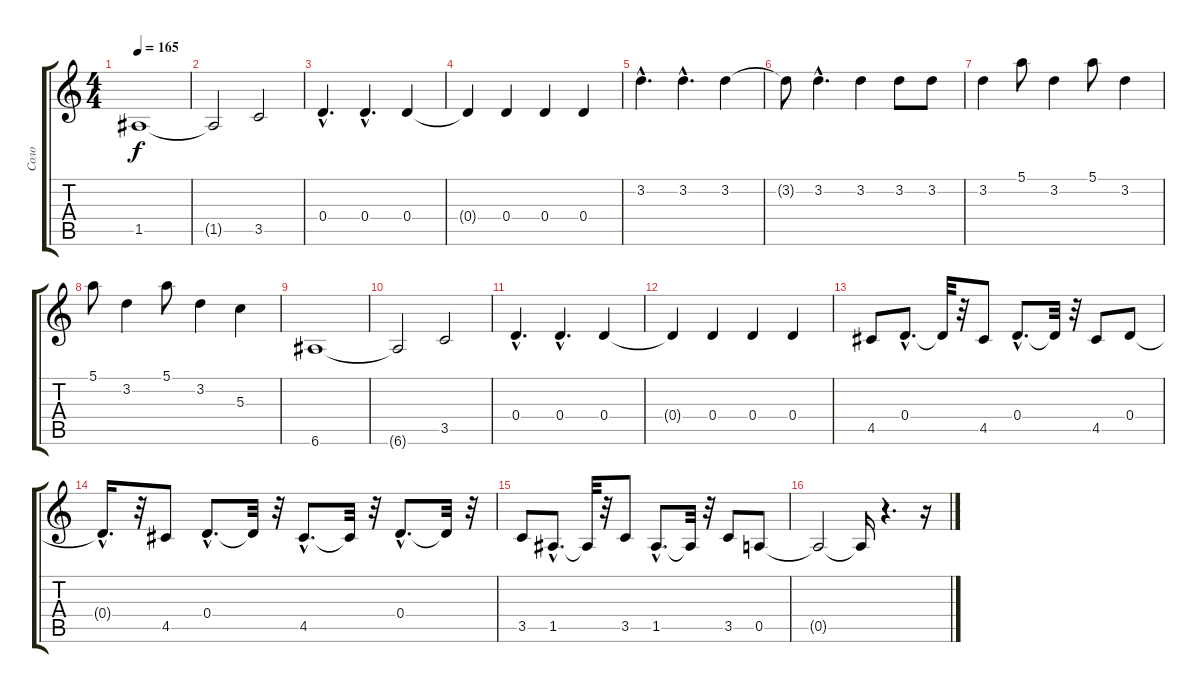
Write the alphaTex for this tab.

\track ("Соло" "Соло") {instrument overdrivenguitar}
\staff {score tabs}
\tuning (E4 B3 G3 D3 A2 E2) {hide}
\ts (4 4)
\tempo 165
\clef g2
\ks c
1.5.1{dy f} |
1.5{t}.2 3.5.2 |
0.4{hac}.4{d} 0.4{hac}.4{d} 0.4.4 |
0.4{t}.4 0.4.4 0.4.4 0.4.4 |
3.2{hac}.4{d} 3.2{hac}.4{d} 3.2.4 |
3.2{t}.8 3.2{hac}.4{d} 3.2.4 3.2.8 3.2.8 |
3.2.4 5.1.8 3.2.4 5.1.8 3.2.4 |
5.1.8 3.2.4 5.1.8 3.2.4 5.3.4 |
6.6.1 |
6.6{t}.2 3.5.2 |
0.4{hac}.4{d} 0.4{hac}.4{d} 0.4.4 |
0.4{t}.4 0.4.4 0.4.4 0.4.4 |
4.5.8 0.4{hac}.8{d} 0.4{t}.32 r.32 4.5.8 0.4{hac}.8{d} 0.4{t}.32 r.32 4.5.8 0.4.8 |
0.4{hac t}.16{d} r.32 4.5.8 0.4{hac}.8{d} 0.4{t}.32 r.32 4.5{hac}.8{d} 4.5{t}.32 r.32 0.4{hac}.8{d} 0.4{t}.32 r.32 |
3.5.8 1.5{hac}.8{d} 1.5{t}.32 r.32 3.5.8 1.5{hac}.8{d} 1.5{t}.32 r.32 3.5.8 0.5.8 |
0.5{t}.2 0.5{t}.16 r.4{d} r.16
